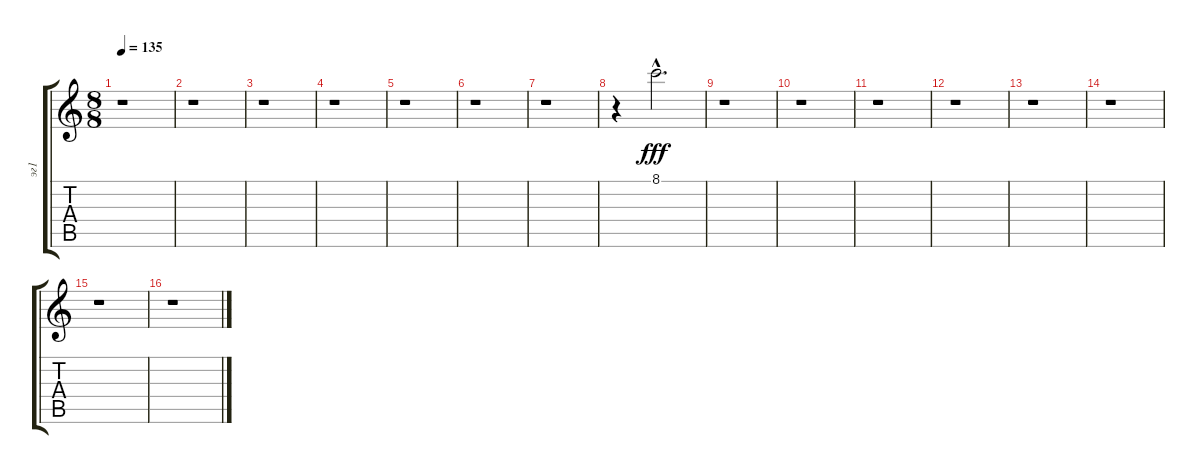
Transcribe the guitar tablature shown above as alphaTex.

\track ("эг1" "эг1") {instrument overdrivenguitar}
\staff {score tabs}
\tuning (E4 B3 G3 D3 A2 E2) {hide}
\ts (8 8)
\tempo 135
\clef g2
\ks c
r.1{dy f} |
r.1 |
r.1 |
r.1 |
r.1 |
r.1 |
r.1 |
r.4 8.1{hac}.2{d dy fff} |
r.1 |
r.1 |
r.1 |
r.1 |
r.1 |
r.1 |
r.1 |
r.1
